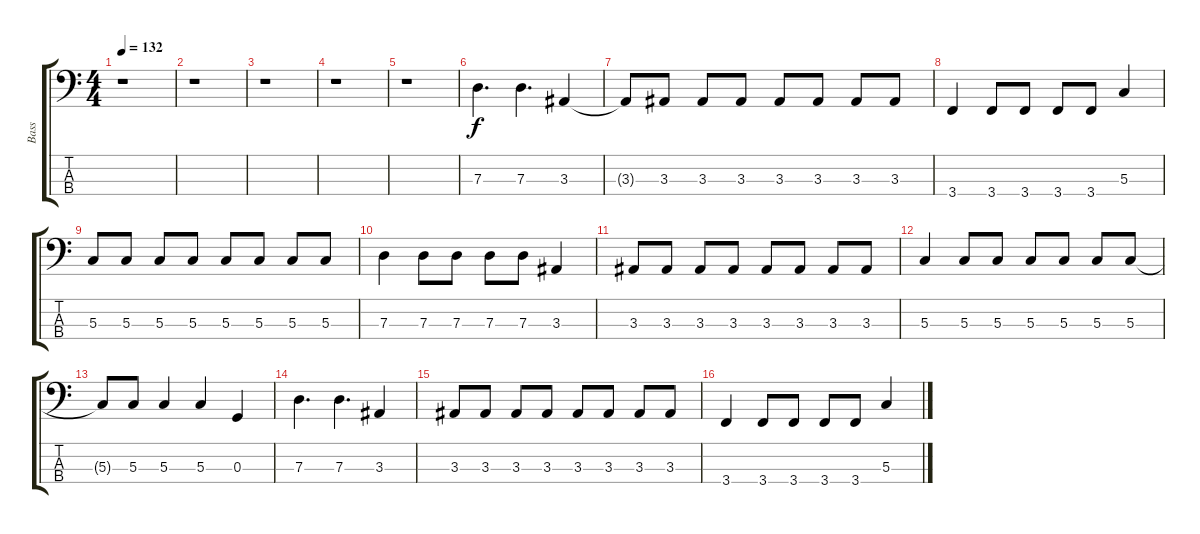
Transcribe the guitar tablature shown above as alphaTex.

\track ("Bass" "Bass") {instrument electricbassfinger}
\staff {score tabs}
\tuning (F2 C2 G1 D1) {hide}
\ts (4 4)
\tempo 132
\clef f4
\ks c
r.1{dy f} |
r.1 |
r.1 |
r.1 |
r.1 |
7.3.4{d} 7.3.4{d} 3.3.4 |
3.3{t}.8 3.3.8 3.3.8 3.3.8 3.3.8 3.3.8 3.3.8 3.3.8 |
3.4.4 3.4.8 3.4.8 3.4.8 3.4.8 5.3.4 |
5.3.8 5.3.8 5.3.8 5.3.8 5.3.8 5.3.8 5.3.8 5.3.8 |
7.3.4 7.3.8 7.3.8 7.3.8 7.3.8 3.3.4 |
3.3.8 3.3.8 3.3.8 3.3.8 3.3.8 3.3.8 3.3.8 3.3.8 |
5.3.4 5.3.8 5.3.8 5.3.8 5.3.8 5.3.8 5.3.8 |
5.3{t}.8 5.3.8 5.3.4 5.3.4 0.3.4 |
7.3.4{d} 7.3.4{d} 3.3.4 |
3.3.8 3.3.8 3.3.8 3.3.8 3.3.8 3.3.8 3.3.8 3.3.8 |
3.4.4 3.4.8 3.4.8 3.4.8 3.4.8 5.3.4
